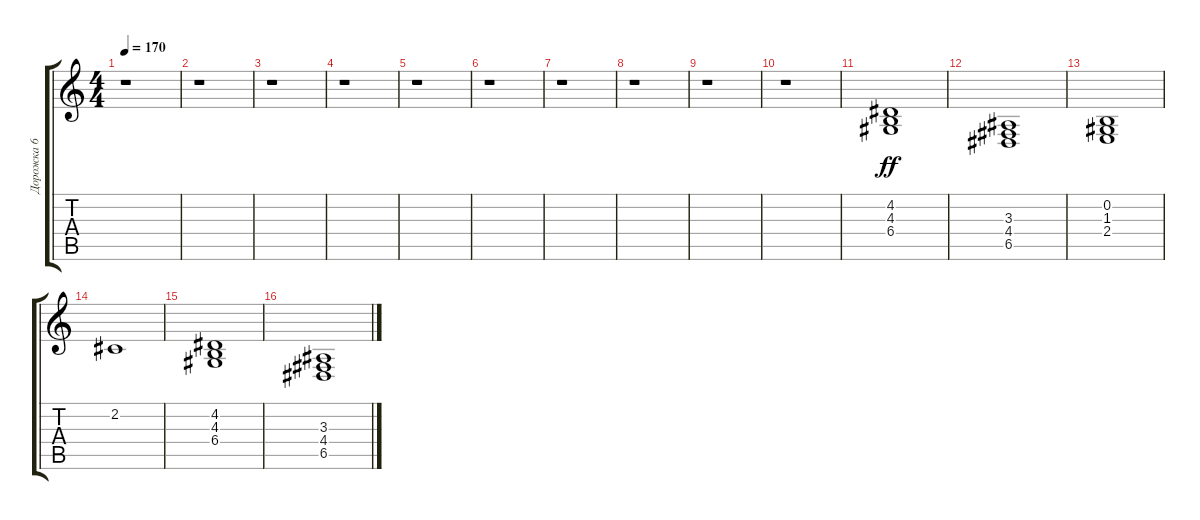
\track ("Дорожка 6" "Дорожка 6") {instrument stringensemble1}
\staff {score tabs}
\tuning (E4 B3 G3 D3 A2 E2) {hide}
\ts (4 4)
\tempo 170
\clef g2
\ks c
r.1{dy ff} |
r.1 |
r.1 |
r.1 |
r.1 |
r.1 |
r.1 |
r.1 |
r.1 |
r.1 |
(4.2 4.3 6.4).1 |
(3.3 4.4 6.5).1 |
(0.2 1.3 2.4).1 |
2.2.1 |
(4.2 4.3 6.4).1 |
(3.3 4.4 6.5).1
